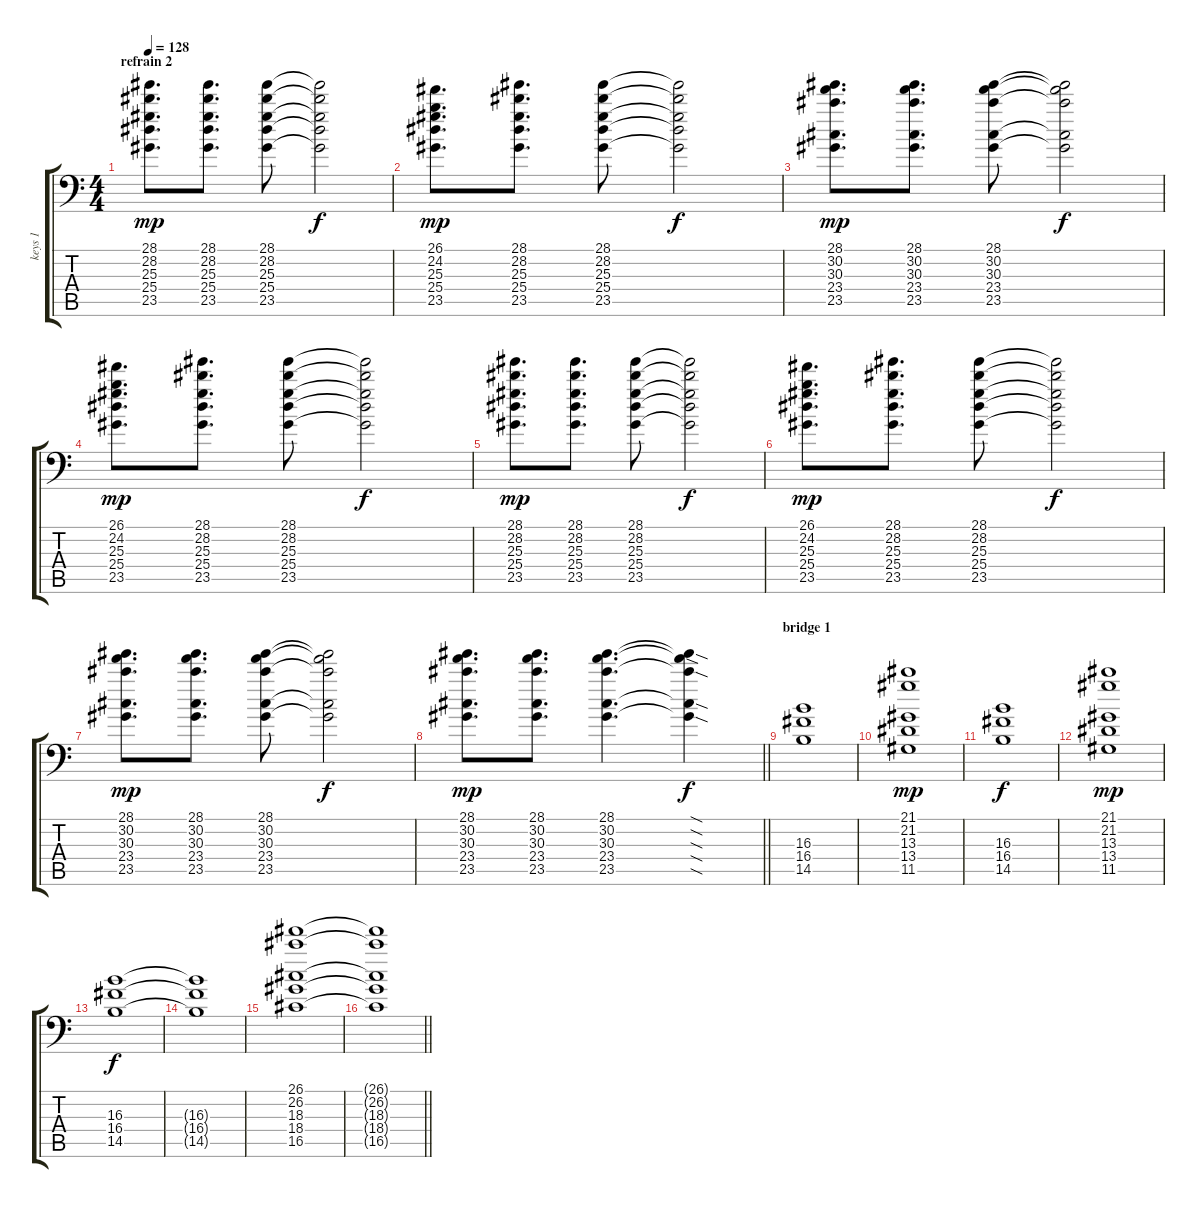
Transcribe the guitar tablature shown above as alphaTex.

\track ("keys 1" "keys 1") {instrument electricbasspick}
\staff {score tabs}
\tuning (E3 B2 G2 D2 A1 E1) {hide}
\ts (4 4)
\section ("" "refrain 2")
\tempo 128
\clef f4
\ks c
(28.1 28.2 25.3 25.4 23.5).8{d dy mp} (28.1 28.2 25.3 25.4 23.5).8{d} (28.1 28.2 25.3 25.4 23.5).8 (28.1{t} 28.2{t} 25.3{t} 25.4{t} 23.5{t}).2{dy f} |
(26.1 24.2 25.3 25.4 23.5).8{d dy mp} (28.1 28.2 25.3 25.4 23.5).8{d} (28.1 28.2 25.3 25.4 23.5).8 (28.1{t} 28.2{t} 25.3{t} 25.4{t} 23.5{t}).2{dy f} |
(28.1 30.2 30.3 23.4 23.5).8{d dy mp} (28.1 30.2 30.3 23.4 23.5).8{d} (28.1 30.2 30.3 23.4 23.5).8 (28.1{t} 30.2{t} 30.3{t} 23.4{t} 23.5{t}).2{dy f} |
(26.1 24.2 25.3 25.4 23.5).8{d dy mp} (28.1 28.2 25.3 25.4 23.5).8{d} (28.1 28.2 25.3 25.4 23.5).8 (28.1{t} 28.2{t} 25.3{t} 25.4{t} 23.5{t}).2{dy f} |
(28.1 28.2 25.3 25.4 23.5).8{d dy mp} (28.1 28.2 25.3 25.4 23.5).8{d} (28.1 28.2 25.3 25.4 23.5).8 (28.1{t} 28.2{t} 25.3{t} 25.4{t} 23.5{t}).2{dy f} |
(26.1 24.2 25.3 25.4 23.5).8{d dy mp} (28.1 28.2 25.3 25.4 23.5).8{d} (28.1 28.2 25.3 25.4 23.5).8 (28.1{t} 28.2{t} 25.3{t} 25.4{t} 23.5{t}).2{dy f} |
(28.1 30.2 30.3 23.4 23.5).8{d dy mp} (28.1 30.2 30.3 23.4 23.5).8{d} (28.1 30.2 30.3 23.4 23.5).8 (28.1{t} 30.2{t} 30.3{t} 23.4{t} 23.5{t}).2{dy f} |
\barLineRight lightlight
(28.1 30.2 30.3 23.4 23.5).8{d dy mp} (28.1 30.2 30.3 23.4 23.5).8{d} (28.1 30.2 30.3 23.4 23.5).4{d} (28.1{sod t} 30.2{sod t} 30.3{sod t} 23.4{sod t} 23.5{sod t}).4{dy f} |
\section ("" "bridge 1")
(16.3 16.4 14.5).1 |
(21.1 21.2 13.3 13.4 11.5).1{dy mp} |
(16.3 16.4 14.5).1{dy f} |
(21.1 21.2 13.3 13.4 11.5).1{dy mp} |
(16.3 16.4 14.5).1{dy f} |
(16.3{t} 16.4{t} 14.5{t}).1 |
(26.1 26.2 18.3 18.4 16.5).1 |
\barLineRight lightlight
(26.1{t} 26.2{t} 18.3{t} 18.4{t} 16.5{t}).1
